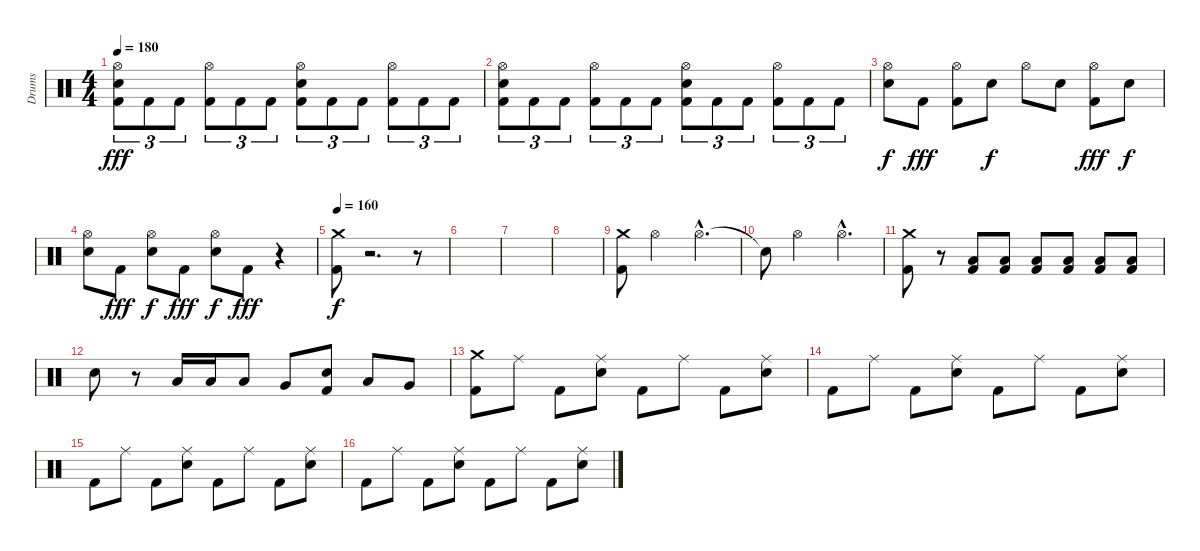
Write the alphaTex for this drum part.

\track ("Drums" "Drums") {instrument percussion}
\staff {score}
\articulation defaults
\ts (4 4)
\tempo 180
\clef neutral
\ks c
("Hi-Hat (open)" "Electric Snare (hit)" "Kick (hit) 2").8{tu (3 2) dy fff} "Kick (hit) 2".8{tu (3 2)} "Kick (hit) 2".8{tu (3 2)} ("Hi-Hat (open)" "Kick (hit) 2").8{tu (3 2)} "Kick (hit) 2".8{tu (3 2)} "Kick (hit) 2".8{tu (3 2)} ("Hi-Hat (open)" "Electric Snare (hit)" "Kick (hit) 2").8{tu (3 2)} "Kick (hit) 2".8{tu (3 2)} "Kick (hit) 2".8{tu (3 2)} ("Hi-Hat (open)" "Kick (hit) 2").8{tu (3 2)} "Kick (hit) 2".8{tu (3 2)} "Kick (hit) 2".8{tu (3 2)} |
("Hi-Hat (open)" "Electric Snare (hit)" "Kick (hit) 2").8{tu (3 2)} "Kick (hit) 2".8{tu (3 2)} "Kick (hit) 2".8{tu (3 2)} ("Hi-Hat (open)" "Kick (hit) 2").8{tu (3 2)} "Kick (hit) 2".8{tu (3 2)} "Kick (hit) 2".8{tu (3 2)} ("Hi-Hat (open)" "Electric Snare (hit)" "Kick (hit) 2").8{tu (3 2)} "Kick (hit) 2".8{tu (3 2)} "Kick (hit) 2".8{tu (3 2)} ("Hi-Hat (open)" "Kick (hit) 2").8{tu (3 2)} "Kick (hit) 2".8{tu (3 2)} "Kick (hit) 2".8{tu (3 2)} |
("Hi-Hat (open)" "Electric Snare (hit)").8{dy f} "Kick (hit) 2".8{dy fff} ("Hi-Hat (open)" "Kick (hit) 2").8 "Electric Snare (hit)".8{dy f} "Hi-Hat (open)".8 "Electric Snare (hit)".8 ("Hi-Hat (open)" "Kick (hit) 2").8{dy fff} "Electric Snare (hit)".8{dy f} |
("Hi-Hat (open)" "Snare (hit)").8 "Kick (hit) 2".8{dy fff} ("Hi-Hat (open)" "Electric Snare (hit)").8{dy f} "Kick (hit) 2".8{dy fff} ("Hi-Hat (open)" "Electric Snare (hit)").8{dy f} "Kick (hit) 2".8{dy fff} r.4 |
\section ("" "")
\tempo 160
("Crash medium (hit)" "Kick (hit) 2").8{dy f} r.2{d} r.8 |
|
|
|
("Crash medium (hit)" "Kick (hit) 2").8 "Hi-Hat (open)".2 "Hi-Hat (open)"{hac}.4{d} |
"Snare (hit)"{t}.8 "Hi-Hat (open)".2 "Hi-Hat (open)"{hac}.4{d} |
("Crash medium (hit)" "Kick (hit) 2").8 r.8 ("Low Floor Tom (hit)" "Kick (hit) 2").8 ("Low Floor Tom (hit)" "Kick (hit) 2").8 ("Low Floor Tom (hit)" "Kick (hit) 2").8 ("Low Floor Tom (hit)" "Kick (hit) 2").8 ("Low Floor Tom (hit)" "Kick (hit) 2").8 ("Low Floor Tom (hit)" "Kick (hit) 2").8 |
"Electric Snare (hit)".8 r.8 "Low Tom (hit)".16 "Low Tom (hit)".16 "Low Tom (hit)".8 "Very Low Tom (hit)".8 ("Electric Snare (hit)" "Kick (hit) 2").8 "Low Tom (hit)".8 "Very Low Tom (hit)".8 |
\section ("" "")
("Crash medium (hit)" "Kick (hit) 2").8 "Ride (middle)".8 "Kick (hit) 2".8 ("Ride (middle)" "Electric Snare (hit)").8 "Kick (hit) 2".8 "Ride (middle)".8 "Kick (hit) 2".8 ("Ride (middle)" "Electric Snare (hit)").8 |
"Kick (hit) 2".8 "Ride (middle)".8 "Kick (hit) 2".8 ("Ride (middle)" "Electric Snare (hit)").8 "Kick (hit) 2".8 "Ride (middle)".8 "Kick (hit) 2".8 ("Ride (middle)" "Electric Snare (hit)").8 |
"Kick (hit) 2".8 "Ride (middle)".8 "Kick (hit) 2".8 ("Ride (middle)" "Electric Snare (hit)").8 "Kick (hit) 2".8 "Ride (middle)".8 "Kick (hit) 2".8 ("Ride (middle)" "Electric Snare (hit)").8 |
"Kick (hit) 2".8 "Ride (middle)".8 "Kick (hit) 2".8 ("Ride (middle)" "Electric Snare (hit)").8 "Kick (hit) 2".8 "Ride (middle)".8 "Kick (hit) 2".8 ("Ride (middle)" "Electric Snare (hit)").8
